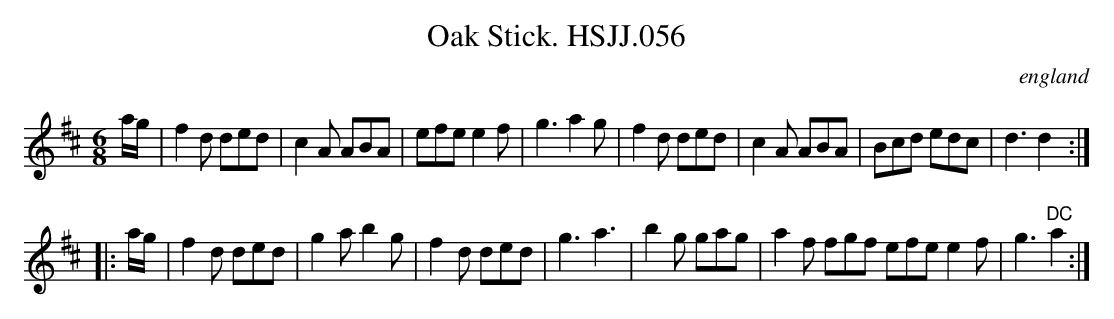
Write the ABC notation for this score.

X:1
T:Oak Stick. HSJJ.056
O:england
M:6/8
L:1/8
K:D
a/g/|f2d ded|c2A ABA|efee2f|g3a2g|f2d ded|c2A ABA|Bcd edc|d3d2:|
|:a/g/|f2d ded|g2ab2g|f2d ded|g3a3|b2g gag|a2f fgf efee2f|g3"DC"a2:|]
